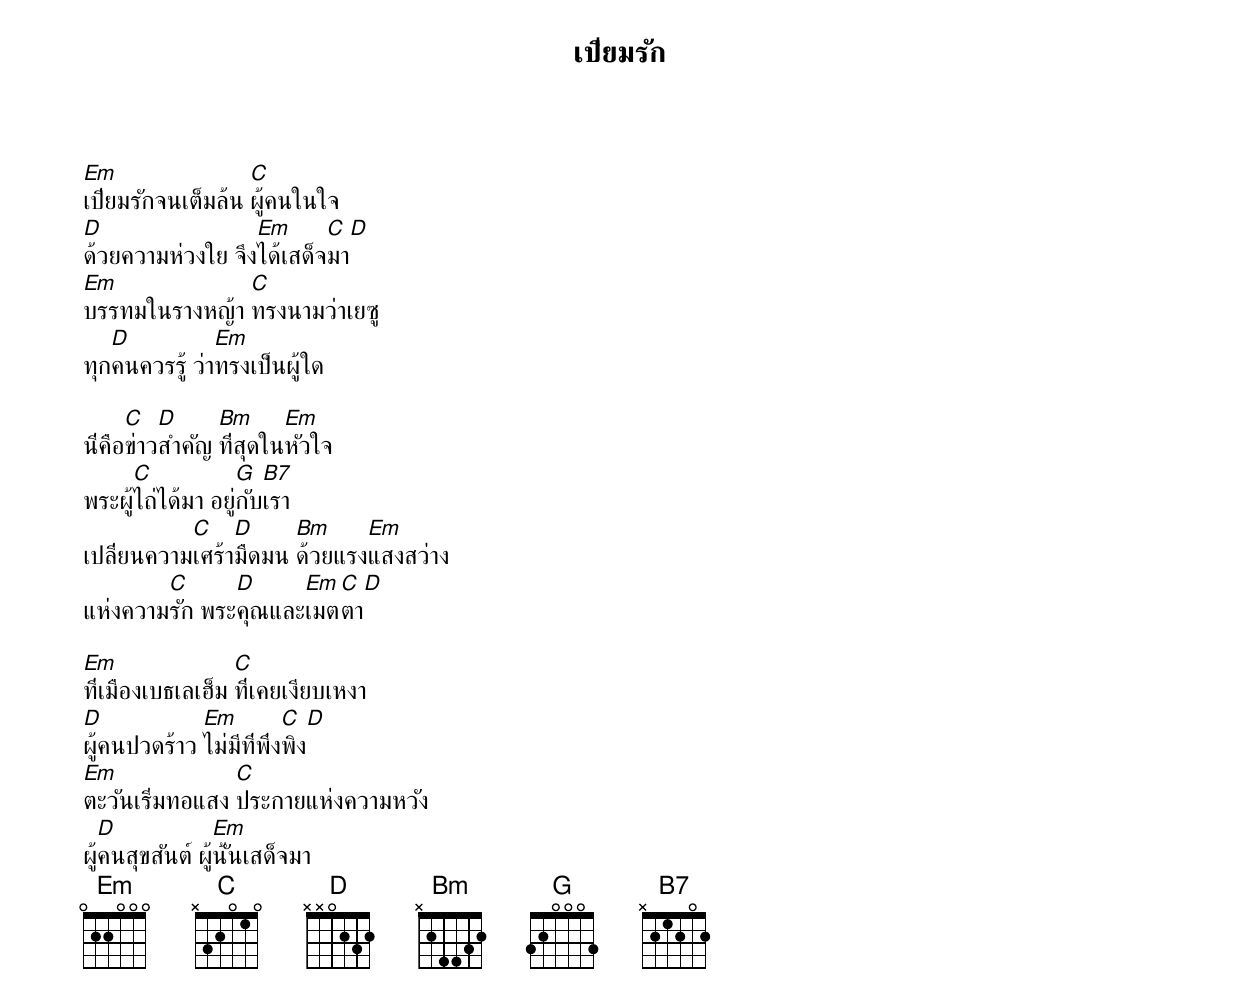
{title:เปี่ยมรัก}

[Em]เปี่ยมรักจนเต็มล้น [C]ผู้คนในใจ
[D]ด้วยความห่วงใย จึง[Em]ได้เสด็จ[C]มา[D]
[Em]บรรทมในรางหญ้า [C]ทรงนามว่าเยซู
ทุก[D]คนควรรู้ ว่า[Em]ทรงเป็นผู้ใด

นี่คือ[C]ข่าว[D]สำคัญ [Bm]ที่สุดใน[Em]หัวใจ
พระผู้[C]ไถ่ได้มา อยู่[G]กับ[B7]เรา
เปลี่ยนความ[C]เศร้า[D]มืดมน [Bm]ด้วยแรง[Em]แสงสว่าง
แห่งความ[C]รัก พระ[D]คุณและ[Em]เมต[C]ตา[D]

[Em]ที่เมืองเบธเลเฮ็ม [C]ที่เคยเงียบเหงา
[D]ผู้คนปวดร้าว [Em]ไม่มีที่พึ่ง[C]พิง[D]
[Em]ตะวันเริ่มทอแสง [C]ประกายแห่งความหวัง
ผู้[D]คนสุขสันต์ ผู้[Em]นั้นเสด็จมา
